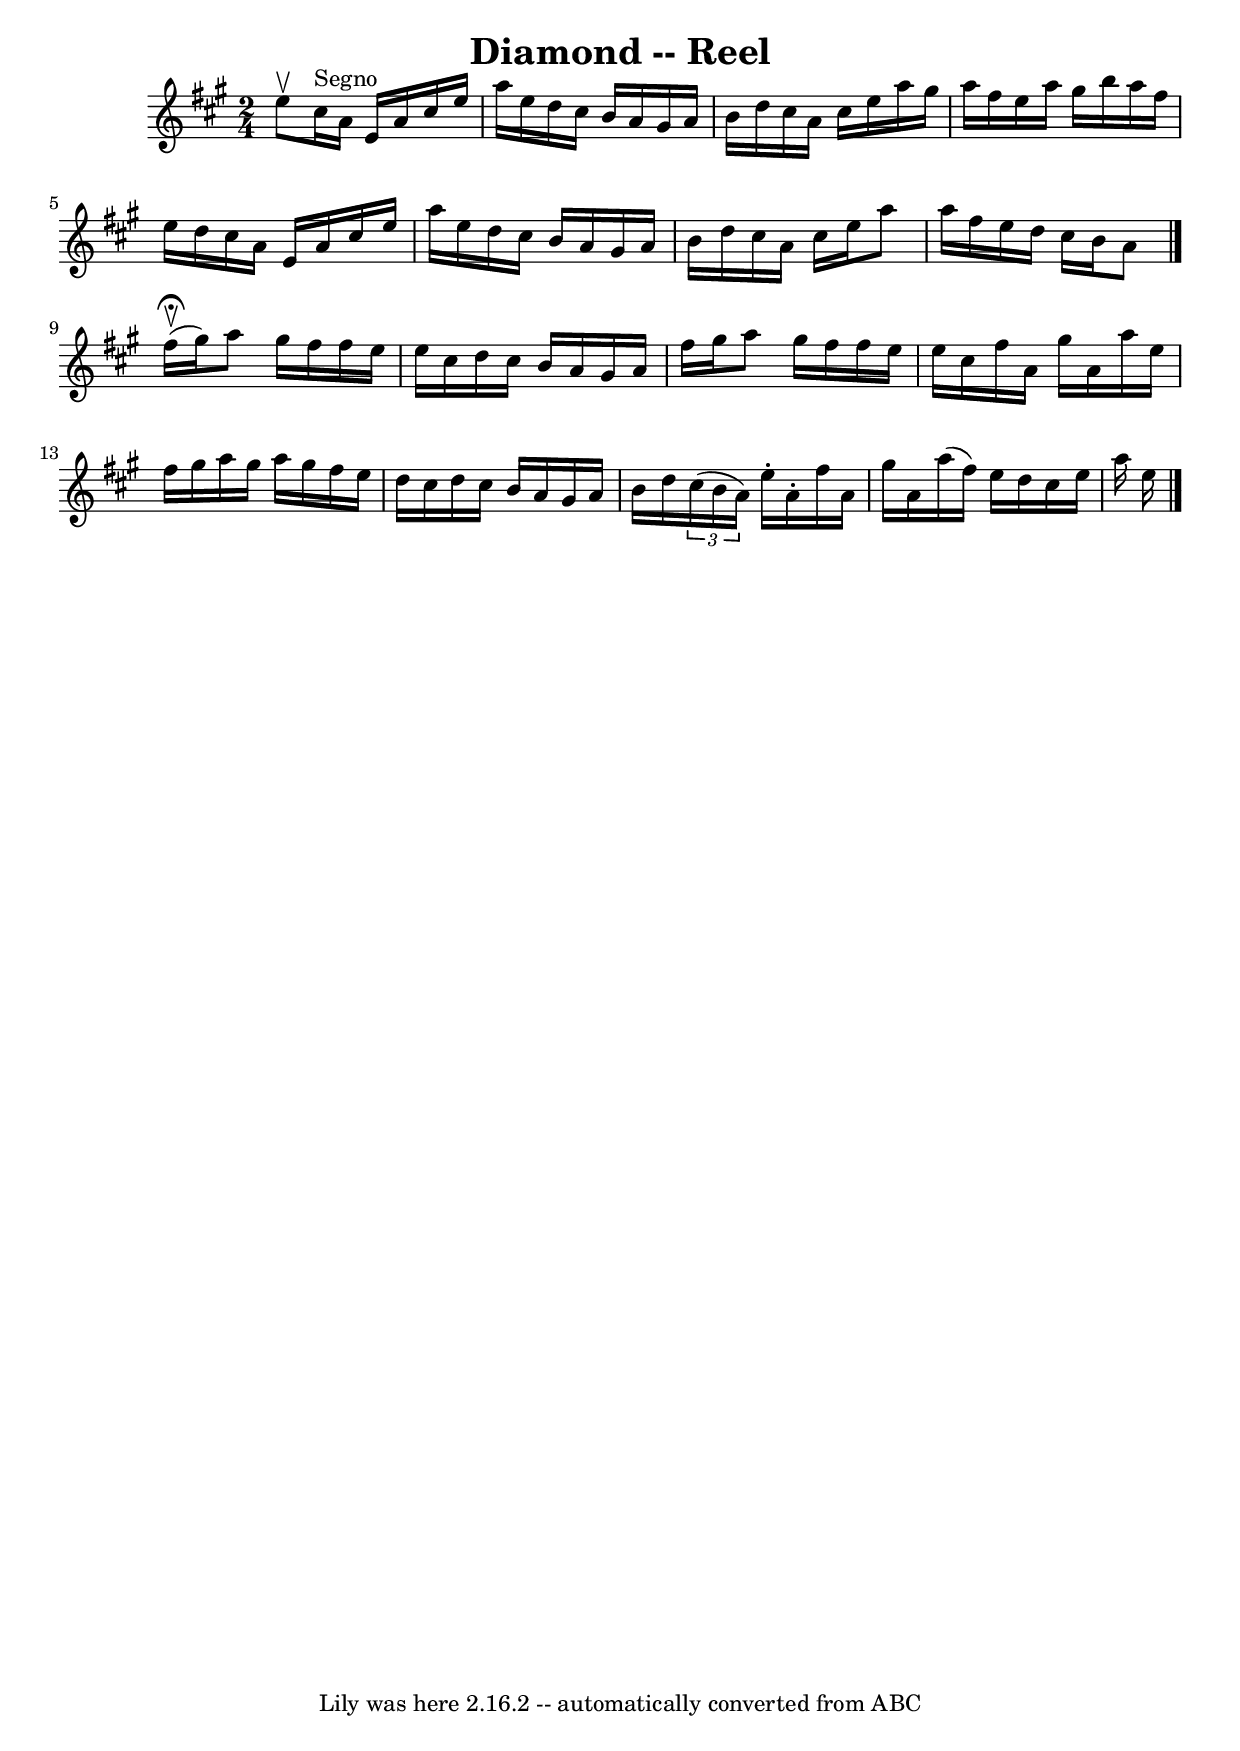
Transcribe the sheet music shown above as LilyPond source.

\version "2.7.40"
\include "Mammoth.ily"
\header {
	%% book = "Ryan's Mammoth Collection"
	crossRefNumber = "1"
	footnotes = ""
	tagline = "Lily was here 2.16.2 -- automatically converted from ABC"
	title = "Diamond -- Reel"
}
voicedefault =  {


\time 2/4 \key a \major e''8^\upbow     |
 cis''16^"Segno"   
a'16 e'16 a'16 cis''16 e''16 a''16 e''16    |
 d''16  
 cis''16 b'16 a'16 gis'16 a'16 b'16 d''16    |
   
cis''16 a'16 cis''16 e''16 a''16 gis''16 a''16 fis''16    
|
 e''16 a''16 gis''16 b''16 a''16 fis''16 e''16    
d''16    |
 cis''16 a'16 e'16 a'16 cis''16 e''16    
a''16 e''16    |
 d''16 cis''16 b'16 a'16 gis'16 a'16 
 b'16 d''16    |
 cis''16 a'16 cis''16 e''16 a''8    
a''16 fis''16    |
 e''16 d''16 cis''16 b'16 a'8      
\bar "|." fis''16^\fermata^\upbow(gis''16) |
 a''8    
gis''16 fis''16 fis''16 e''16 e''16 cis''16    |
 d''16  
 cis''16 b'16 a'16 gis'16 a'16 fis''16 gis''16    |
   
a''8 gis''16 fis''16 fis''16 e''16 e''16 cis''16    |
  
 fis''16 a'16 gis''16 a'16 a''16 e''16 fis''16 gis''16    
|
 a''16 gis''16 a''16 gis''16 fis''16 e''16 d''16  
 cis''16    |
 d''16 cis''16 b'16 a'16 gis'16 a'16    
b'16 d''16    |
   \times 2/3 { cis''16 (b'16 a'16) }   
e''16 -. a'16 -. fis''16 a'16 gis''16 a'16    |
 a''16 (
fis''16) e''16 d''16 cis''16 e''16 a''16 e''16      
\bar "|."   
}

\score{
    <<

	\context Staff="default"
	{
	    \voicedefault 
	}

    >>
	\layout {
	}
	\midi {}
}
